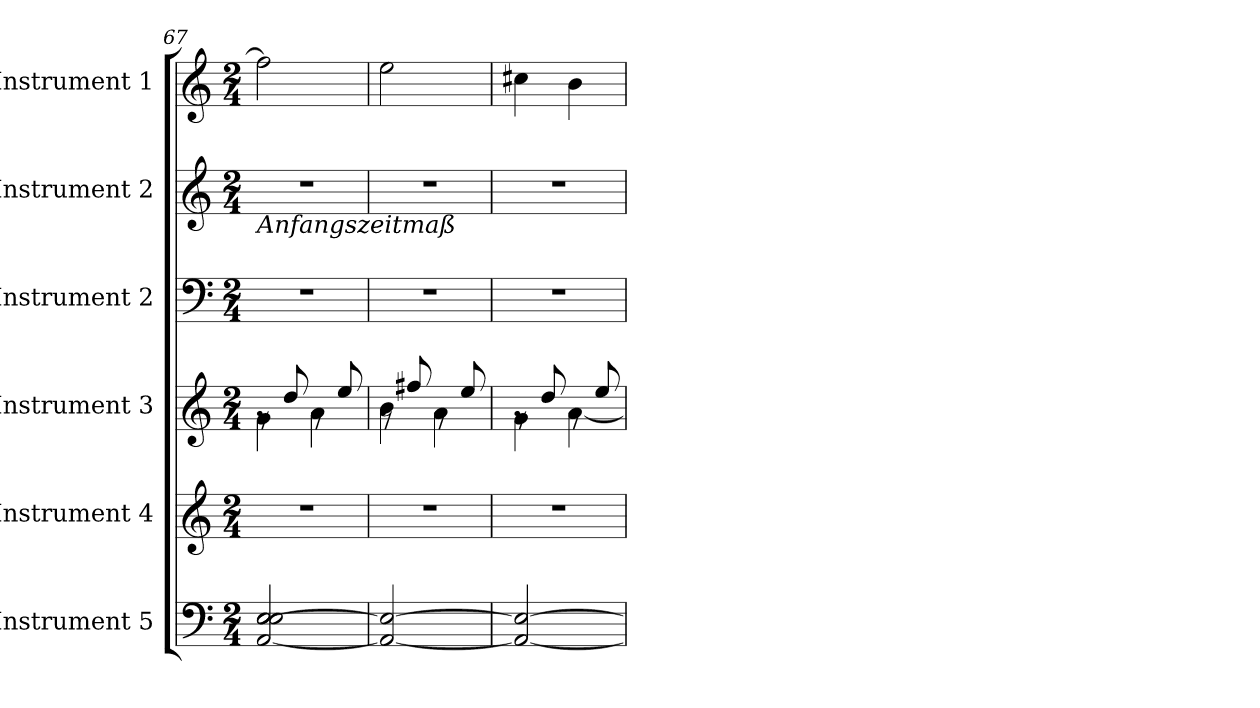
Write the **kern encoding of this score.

**kern	**kern	**kern	**kern	**kern	**kern	**text
*part6	*part5	*part4	*part3	*part2	*part1	*part1
*staff6	*staff5	*staff4	*staff3	*staff2	*staff1	*staff1
*I"Instrument 5	*I"Instrument 4	*I"Instrument 3	*I"Instrument 2	*I"Instrument 2	*I"Instrument 1	*
!!LO:LB:g=z
*clefF4	*clefG2	*clefG2	*clefF4	*clefG2	*clefG2	*
*k[]	*k[]	*k[]	*k[]	*k[]	*k[]	*
*C:	*C:	*C:	*C:	*C:	*C:	*
*M2/4	*M2/4	*M2/4	*M2/4	*M2/4	*M2/4	*
=67	=67	=67	=67	=67	=67	=67
*	*	*^	*	*	*	*
!	!	!	!	!	!LO:TX:b:i:t=Anfangszeitmaß	!	!
!	!	!	!	!	!	!	!LO:LY:b:cj
2E/ 2E/ [<2AA/ [>2E/	2r	8rg	4g\	2r	2r	2ff#\]	--
.	.	8dd/	.	.	.	.	.
.	.	8rg	4a\	.	.	.	.
.	.	8ee/	.	.	.	.	.
=68	=68	=68	=68	=68	=68	=68	=68
!	!	!	!	!	!	!	!LO:LY:b:cj
2E/_> 2AA/_<	2r	8rg	4b\	2r	2r	2ee\	--
.	.	8ff#X/	.	.	.	.	.
.	.	8rg	4a\	.	.	.	.
.	.	8ee/	.	.	.	.	.
=69	=69	=69	=69	=69	=69	=69	=69
!	!	!	!	!	!	!	!LO:LY:b:cj
2E/_> 2AA/_<	2r	8rg	4g\	2r	2r	4cc#X\	--
.	.	8dd/	.	.	.	.	.
!	!	!	!	!	!	!	!LO:LY:b:cj
.	.	8rg	[<4a\	.	.	4b\	--
.	.	8ee/	.	.	.	.	.
*	*	*v	*v	*	*	*	*
=	=	=	=	=	=	=
*-	*-	*-	*-	*-	*-	*-
